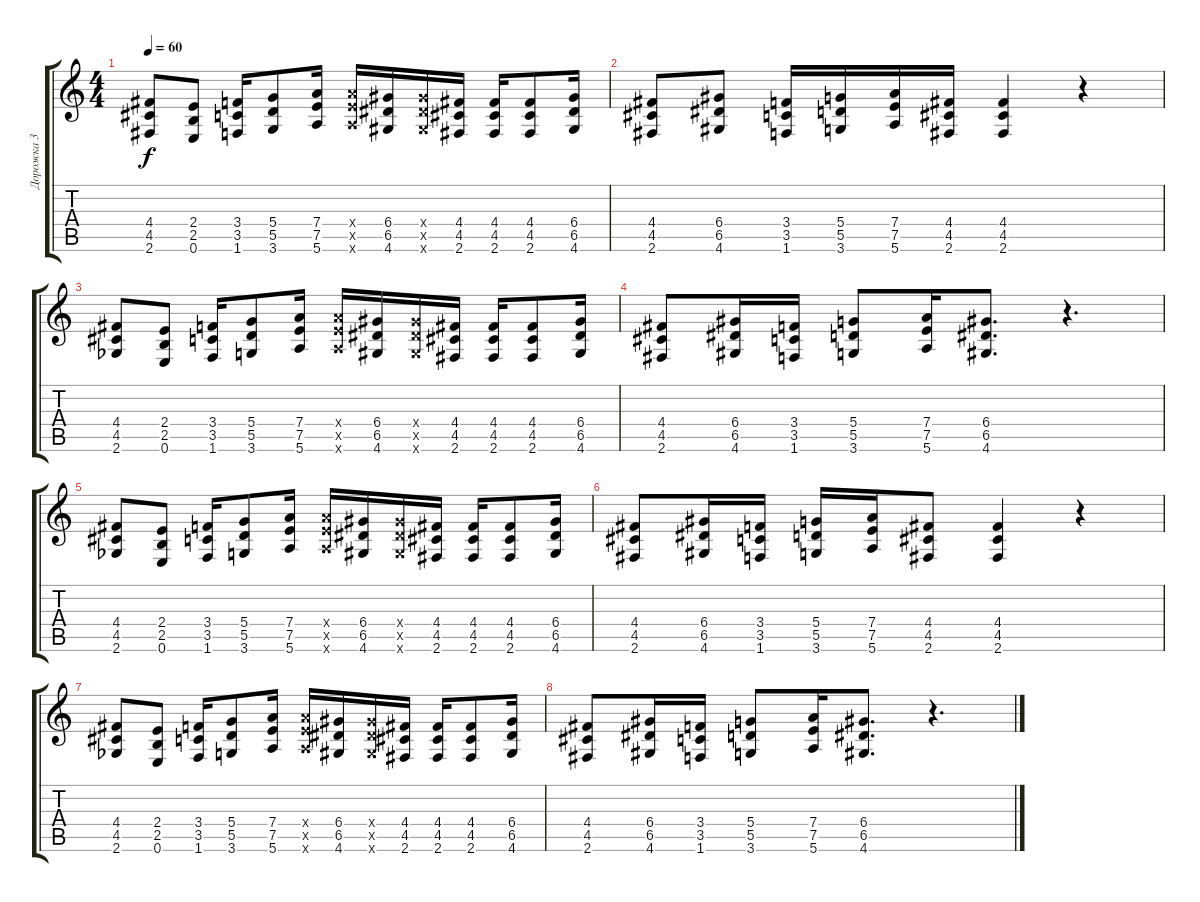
\track ("Дорожка 3" "Дорожка 3") {instrument electricguitarclean}
\staff {score tabs}
\tuning (E4 B3 G3 D3 A2 E2) {hide}
\ts (4 4)
\tempo 60
\clef g2
\ks c
(4.4 4.5 2.6).8{dy f} (2.4 2.5 0.6).8 (3.4 3.5 1.6).16 (5.4 5.5 3.6).8 (7.4 7.5 5.6).16 (7.4{x} 7.5{x} 5.6{x}).16 (6.4 6.5 4.6).16 (6.4{x} 6.5{x} 4.6{x}).16 (4.4 4.5 2.6).16 (4.4 4.5 2.6).16 (4.4 4.5 2.6).8 (6.4 6.5 4.6).16 |
(4.4 4.5 2.6).8 (6.4 6.5 4.6).8 (3.4 3.5 1.6).16 (5.4 5.5 3.6).16 (7.4 7.5 5.6).16 (4.4 4.5 2.6).16 (4.4 4.5 2.6).4 r.4 |
(4.4 4.5 2.6{acc b}).8 (2.4 2.5 0.6).8 (3.4 3.5 1.6).16 (5.4 5.5 3.6).8 (7.4 7.5 5.6).16 (7.4{x} 7.5{x} 5.6{x}).16 (6.4 6.5 4.6).16 (6.4{x} 6.5{x} 4.6{x}).16 (4.4 4.5 2.6).16 (4.4 4.5 2.6).16 (4.4 4.5 2.6).8 (6.4 6.5 4.6).16 |
(4.4 4.5 2.6).8 (6.4 6.5 4.6).16 (3.4 3.5 1.6).16 (5.4 5.5 3.6).8 (7.4 7.5 5.6).16 (6.4 6.5 4.6).8{d} r.4{d} |
(4.4 4.5 2.6{acc b}).8 (2.4 2.5 0.6).8 (3.4 3.5 1.6).16 (5.4 5.5 3.6).8 (7.4 7.5 5.6).16 (7.4{x} 7.5{x} 5.6{x}).16 (6.4 6.5 4.6).16 (6.4{x} 6.5{x} 4.6{x}).16 (4.4 4.5 2.6).16 (4.4 4.5 2.6).16 (4.4 4.5 2.6).8 (6.4 6.5 4.6).16 |
(4.4 4.5 2.6).8 (6.4 6.5 4.6).16 (3.4 3.5 1.6).16 (5.4 5.5 3.6).16 (7.4 7.5 5.6).16 (4.4 4.5 2.6).8 (4.4 4.5 2.6).4 r.4 |
(4.4 4.5 2.6{acc b}).8 (2.4 2.5 0.6).8 (3.4 3.5 1.6).16 (5.4 5.5 3.6).8 (7.4 7.5 5.6).16 (7.4{x} 7.5{x} 5.6{x}).16 (6.4 6.5 4.6).16 (6.4{x} 6.5{x} 4.6{x}).16 (4.4 4.5 2.6).16 (4.4 4.5 2.6).16 (4.4 4.5 2.6).8 (6.4 6.5 4.6).16 |
(4.4 4.5 2.6).8 (6.4 6.5 4.6).16 (3.4 3.5 1.6).16 (5.4 5.5 3.6).8 (7.4 7.5 5.6).16 (6.4 6.5 4.6).8{d} r.4{d}
